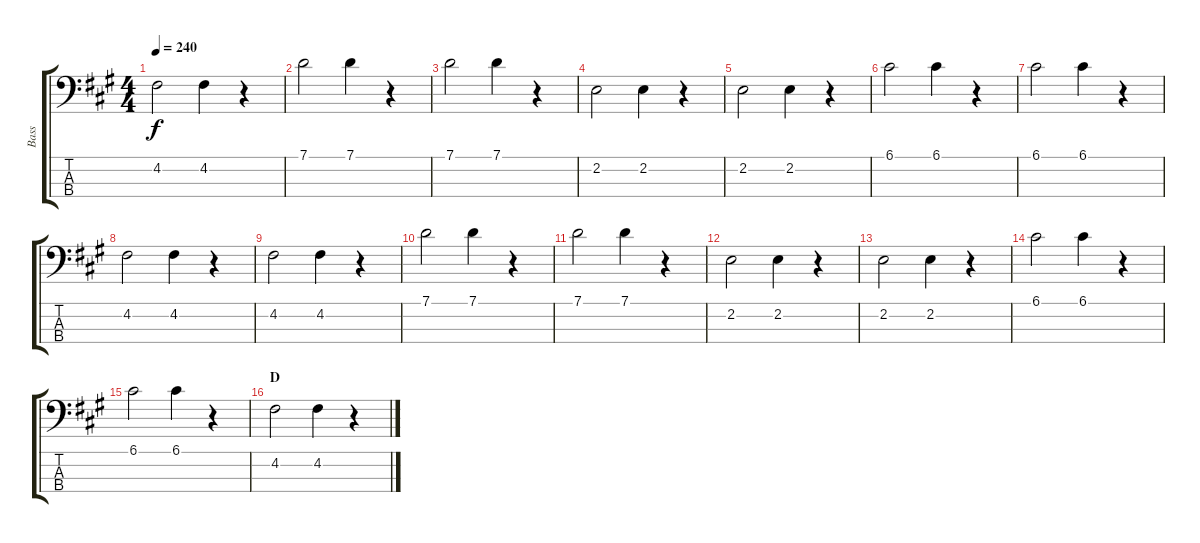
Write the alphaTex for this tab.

\track ("Bass" "Bass") {instrument acousticbass}
\staff {score tabs}
\tuning (G2 D2 A1 E1) {hide}
\ts (4 4)
\tempo 240
\clef f4
\ks a
4.2.2{dy f} 4.2.4 r.4 |
7.1.2 7.1.4 r.4 |
7.1.2 7.1.4 r.4 |
2.2.2 2.2.4 r.4 |
2.2.2 2.2.4 r.4 |
6.1.2 6.1.4 r.4 |
6.1.2 6.1.4 r.4 |
4.2.2 4.2.4 r.4 |
4.2.2 4.2.4 r.4 |
7.1.2 7.1.4 r.4 |
7.1.2 7.1.4 r.4 |
2.2.2 2.2.4 r.4 |
2.2.2 2.2.4 r.4 |
6.1.2 6.1.4 r.4 |
6.1.2 6.1.4 r.4 |
\section ("" "D")
4.2.2 4.2.4 r.4
